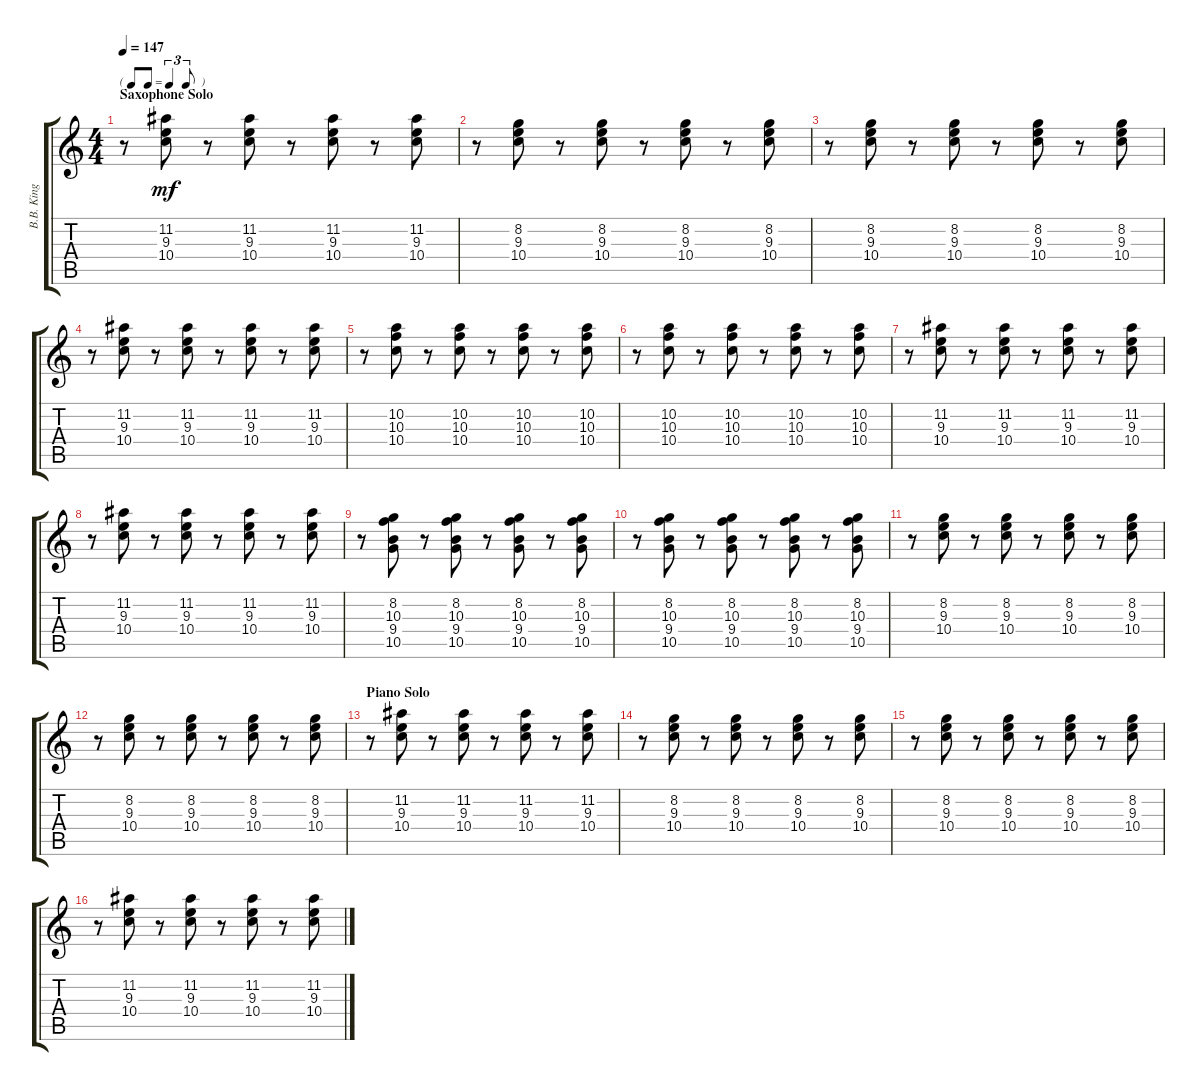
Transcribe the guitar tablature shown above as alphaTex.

\track ("B.B. King Guitar I" "B.B. King ") {instrument electricguitarclean}
\staff {score tabs}
\tuning (E4 B3 G3 D3 A2 E2) {hide}
\ts (4 4)
\tf triplet8th
\section ("" "Saxophone Solo")
\tempo 147
\clef g2
\ks c
r.8{dy mf} (11.2 9.3 10.4).8 r.8 (11.2 9.3 10.4).8 r.8 (11.2 9.3 10.4).8 r.8 (11.2 9.3 10.4).8 |
r.8 (8.2 9.3 10.4).8 r.8 (8.2 9.3 10.4).8 r.8 (8.2 9.3 10.4).8 r.8 (8.2 9.3 10.4).8 |
r.8 (8.2 9.3 10.4).8 r.8 (8.2 9.3 10.4).8 r.8 (8.2 9.3 10.4).8 r.8 (8.2 9.3 10.4).8 |
r.8 (11.2 9.3 10.4).8 r.8 (11.2 9.3 10.4).8 r.8 (11.2 9.3 10.4).8 r.8 (11.2 9.3 10.4).8 |
r.8 (10.2 10.3 10.4).8 r.8 (10.2 10.3 10.4).8 r.8 (10.2 10.3 10.4).8 r.8 (10.2 10.3 10.4).8 |
r.8 (10.2 10.3 10.4).8 r.8 (10.2 10.3 10.4).8 r.8 (10.2 10.3 10.4).8 r.8 (10.2 10.3 10.4).8 |
r.8 (11.2 9.3 10.4).8 r.8 (11.2 9.3 10.4).8 r.8 (11.2 9.3 10.4).8 r.8 (11.2 9.3 10.4).8 |
r.8 (11.2 9.3 10.4).8 r.8 (11.2 9.3 10.4).8 r.8 (11.2 9.3 10.4).8 r.8 (11.2 9.3 10.4).8 |
r.8 (8.2 10.3 9.4 10.5).8 r.8 (8.2 10.3 9.4 10.5).8 r.8 (8.2 10.3 9.4 10.5).8 r.8 (8.2 10.3 9.4 10.5).8 |
r.8 (8.2 10.3 9.4 10.5).8 r.8 (8.2 10.3 9.4 10.5).8 r.8 (8.2 10.3 9.4 10.5).8 r.8 (8.2 10.3 9.4 10.5).8 |
r.8 (8.2 9.3 10.4).8 r.8 (8.2 9.3 10.4).8 r.8 (8.2 9.3 10.4).8 r.8 (8.2 9.3 10.4).8 |
r.8 (8.2 9.3 10.4).8 r.8 (8.2 9.3 10.4).8 r.8 (8.2 9.3 10.4).8 r.8 (8.2 9.3 10.4).8 |
\section ("" "Piano Solo")
r.8 (11.2 9.3 10.4).8 r.8 (11.2 9.3 10.4).8 r.8 (11.2 9.3 10.4).8 r.8 (11.2 9.3 10.4).8 |
r.8 (8.2 9.3 10.4).8 r.8 (8.2 9.3 10.4).8 r.8 (8.2 9.3 10.4).8 r.8 (8.2 9.3 10.4).8 |
r.8 (8.2 9.3 10.4).8 r.8 (8.2 9.3 10.4).8 r.8 (8.2 9.3 10.4).8 r.8 (8.2 9.3 10.4).8 |
r.8 (11.2 9.3 10.4).8 r.8 (11.2 9.3 10.4).8 r.8 (11.2 9.3 10.4).8 r.8 (11.2 9.3 10.4).8
